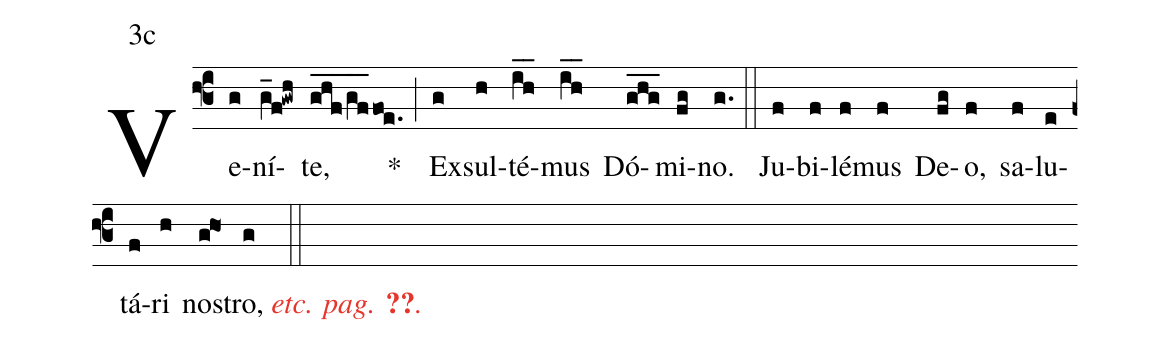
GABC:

mode:3c;
%%
(f3) Ve(g)ní(g_f!gwh)te,(ghf___/gf__/fo@e.) <sp>*</sp>(;) Ex(g)sul(h)té(ih__)mus(ih__) Dó(ghg___)mi(fg)no.(g.) (::) Ju(f)bi(f)lé(f)mus(f) De(fg)o,(f) sa(f)lu(e)tá(f)ri(h) no(ghO1)str{o}, <c><i>etc. pag. <v>\pageref{M-ORIP3c}</v>.</i></c>(g ::)
